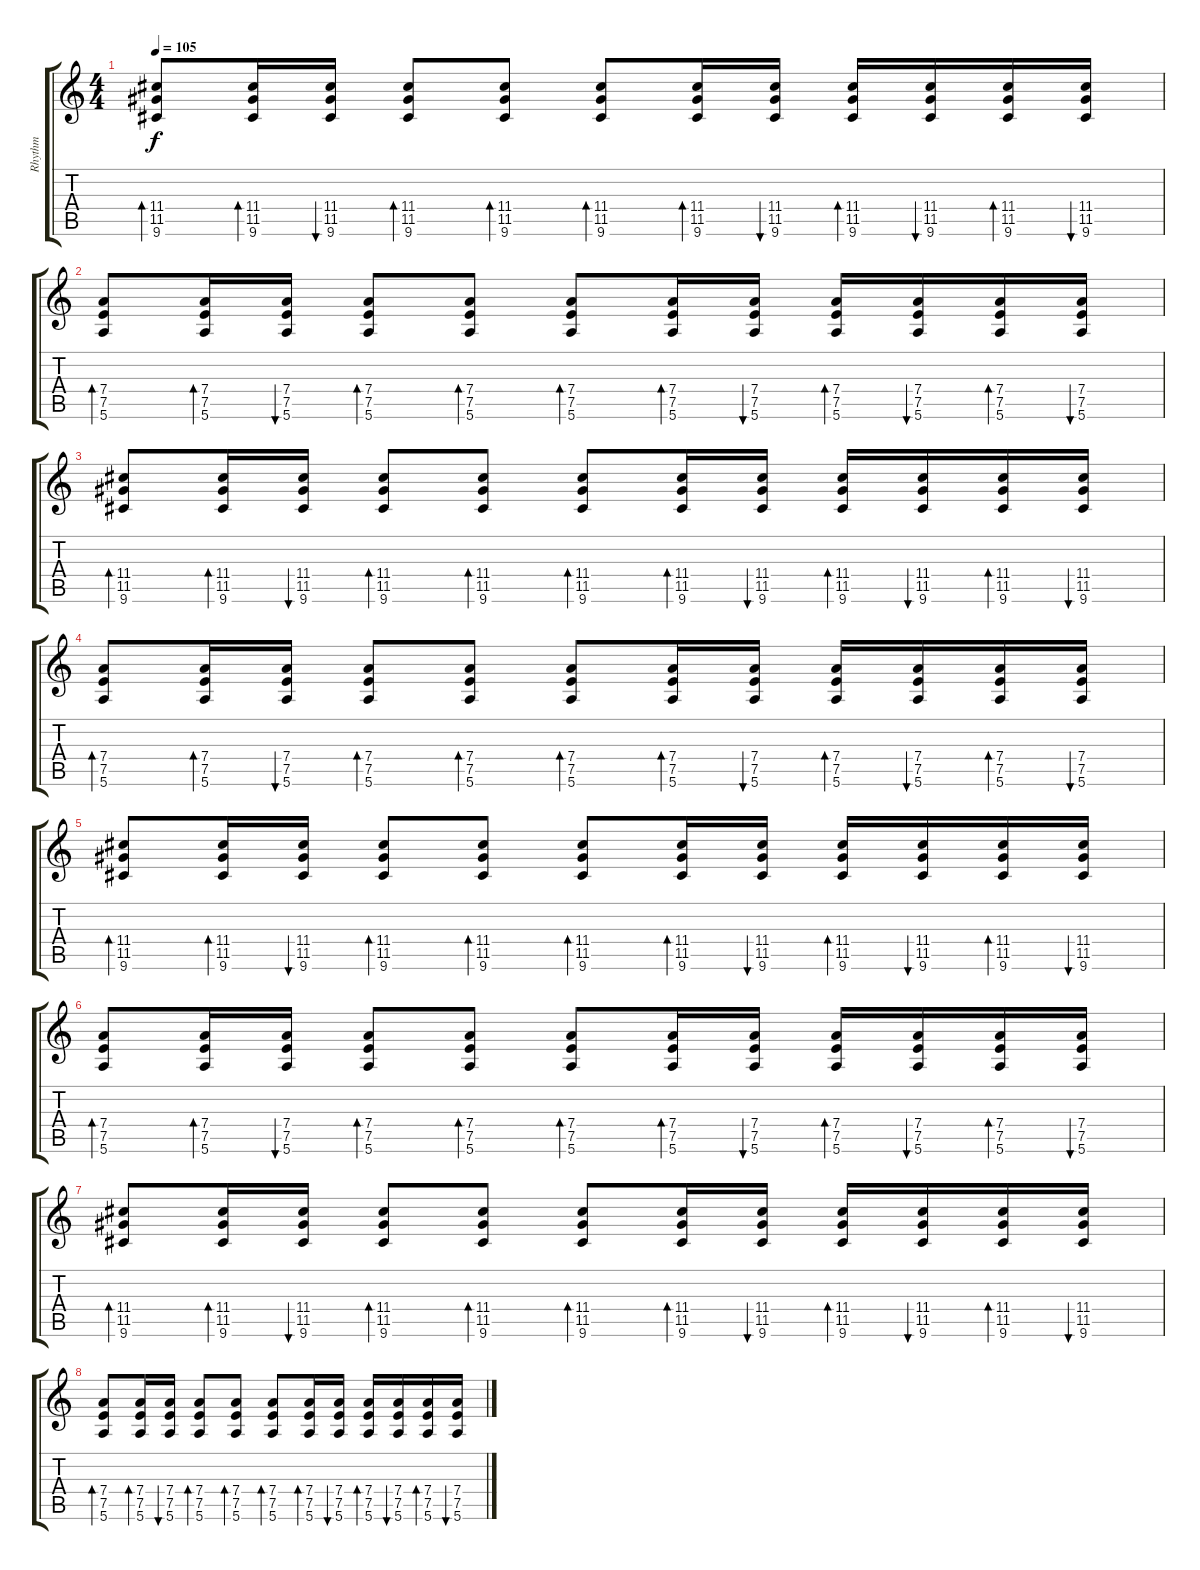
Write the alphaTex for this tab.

\track ("Rhythm" "Rhythm") {instrument acousticguitarsteel}
\staff {score tabs}
\tuning (E4 B3 G3 D3 A2 E2) {hide}
\ts (4 4)
\tempo 105
\clef g2
\ks c
(11.4 11.5 9.6).8{bd 60 dy f} (11.4 11.5 9.6).16{bd 60} (11.4 11.5 9.6).16{bu 60} (11.4 11.5 9.6).8{bd 60} (11.4 11.5 9.6).8{bd 60} (11.4 11.5 9.6).8{bd 60} (11.4 11.5 9.6).16{bd 60} (11.4 11.5 9.6).16{bu 60} (11.4 11.5 9.6).16{bd 60} (11.4 11.5 9.6).16{bu 60} (11.4 11.5 9.6).16{bd 60} (11.4 11.5 9.6).16{bu 60} |
(7.4 7.5 5.6).8{bd 60} (7.4 7.5 5.6).16{bd 60} (7.4 7.5 5.6).16{bu 60} (7.4 7.5 5.6).8{bd 60} (7.4 7.5 5.6).8{bd 60} (7.4 7.5 5.6).8{bd 60} (7.4 7.5 5.6).16{bd 60} (7.4 7.5 5.6).16{bu 60} (7.4 7.5 5.6).16{bd 60} (7.4 7.5 5.6).16{bu 60} (7.4 7.5 5.6).16{bd 60} (7.4 7.5 5.6).16{bu 60} |
(11.4 11.5 9.6).8{bd 60} (11.4 11.5 9.6).16{bd 60} (11.4 11.5 9.6).16{bu 60} (11.4 11.5 9.6).8{bd 60} (11.4 11.5 9.6).8{bd 60} (11.4 11.5 9.6).8{bd 60} (11.4 11.5 9.6).16{bd 60} (11.4 11.5 9.6).16{bu 60} (11.4 11.5 9.6).16{bd 60} (11.4 11.5 9.6).16{bu 60} (11.4 11.5 9.6).16{bd 60} (11.4 11.5 9.6).16{bu 60} |
(7.4 7.5 5.6).8{bd 60} (7.4 7.5 5.6).16{bd 60} (7.4 7.5 5.6).16{bu 60} (7.4 7.5 5.6).8{bd 60} (7.4 7.5 5.6).8{bd 60} (7.4 7.5 5.6).8{bd 60} (7.4 7.5 5.6).16{bd 60} (7.4 7.5 5.6).16{bu 60} (7.4 7.5 5.6).16{bd 60} (7.4 7.5 5.6).16{bu 60} (7.4 7.5 5.6).16{bd 60} (7.4 7.5 5.6).16{bu 60} |
(11.4 11.5 9.6).8{bd 60} (11.4 11.5 9.6).16{bd 60} (11.4 11.5 9.6).16{bu 60} (11.4 11.5 9.6).8{bd 60} (11.4 11.5 9.6).8{bd 60} (11.4 11.5 9.6).8{bd 60} (11.4 11.5 9.6).16{bd 60} (11.4 11.5 9.6).16{bu 60} (11.4 11.5 9.6).16{bd 60} (11.4 11.5 9.6).16{bu 60} (11.4 11.5 9.6).16{bd 60} (11.4 11.5 9.6).16{bu 60} |
(7.4 7.5 5.6).8{bd 60} (7.4 7.5 5.6).16{bd 60} (7.4 7.5 5.6).16{bu 60} (7.4 7.5 5.6).8{bd 60} (7.4 7.5 5.6).8{bd 60} (7.4 7.5 5.6).8{bd 60} (7.4 7.5 5.6).16{bd 60} (7.4 7.5 5.6).16{bu 60} (7.4 7.5 5.6).16{bd 60} (7.4 7.5 5.6).16{bu 60} (7.4 7.5 5.6).16{bd 60} (7.4 7.5 5.6).16{bu 60} |
(11.4 11.5 9.6).8{bd 60} (11.4 11.5 9.6).16{bd 60} (11.4 11.5 9.6).16{bu 60} (11.4 11.5 9.6).8{bd 60} (11.4 11.5 9.6).8{bd 60} (11.4 11.5 9.6).8{bd 60} (11.4 11.5 9.6).16{bd 60} (11.4 11.5 9.6).16{bu 60} (11.4 11.5 9.6).16{bd 60} (11.4 11.5 9.6).16{bu 60} (11.4 11.5 9.6).16{bd 60} (11.4 11.5 9.6).16{bu 60} |
(7.4 7.5 5.6).8{bd 60} (7.4 7.5 5.6).16{bd 60} (7.4 7.5 5.6).16{bu 60} (7.4 7.5 5.6).8{bd 60} (7.4 7.5 5.6).8{bd 60} (7.4 7.5 5.6).8{bd 60} (7.4 7.5 5.6).16{bd 60} (7.4 7.5 5.6).16{bu 60} (7.4 7.5 5.6).16{bd 60} (7.4 7.5 5.6).16{bu 60} (7.4 7.5 5.6).16{bd 60} (7.4 7.5 5.6).16{bu 60}
